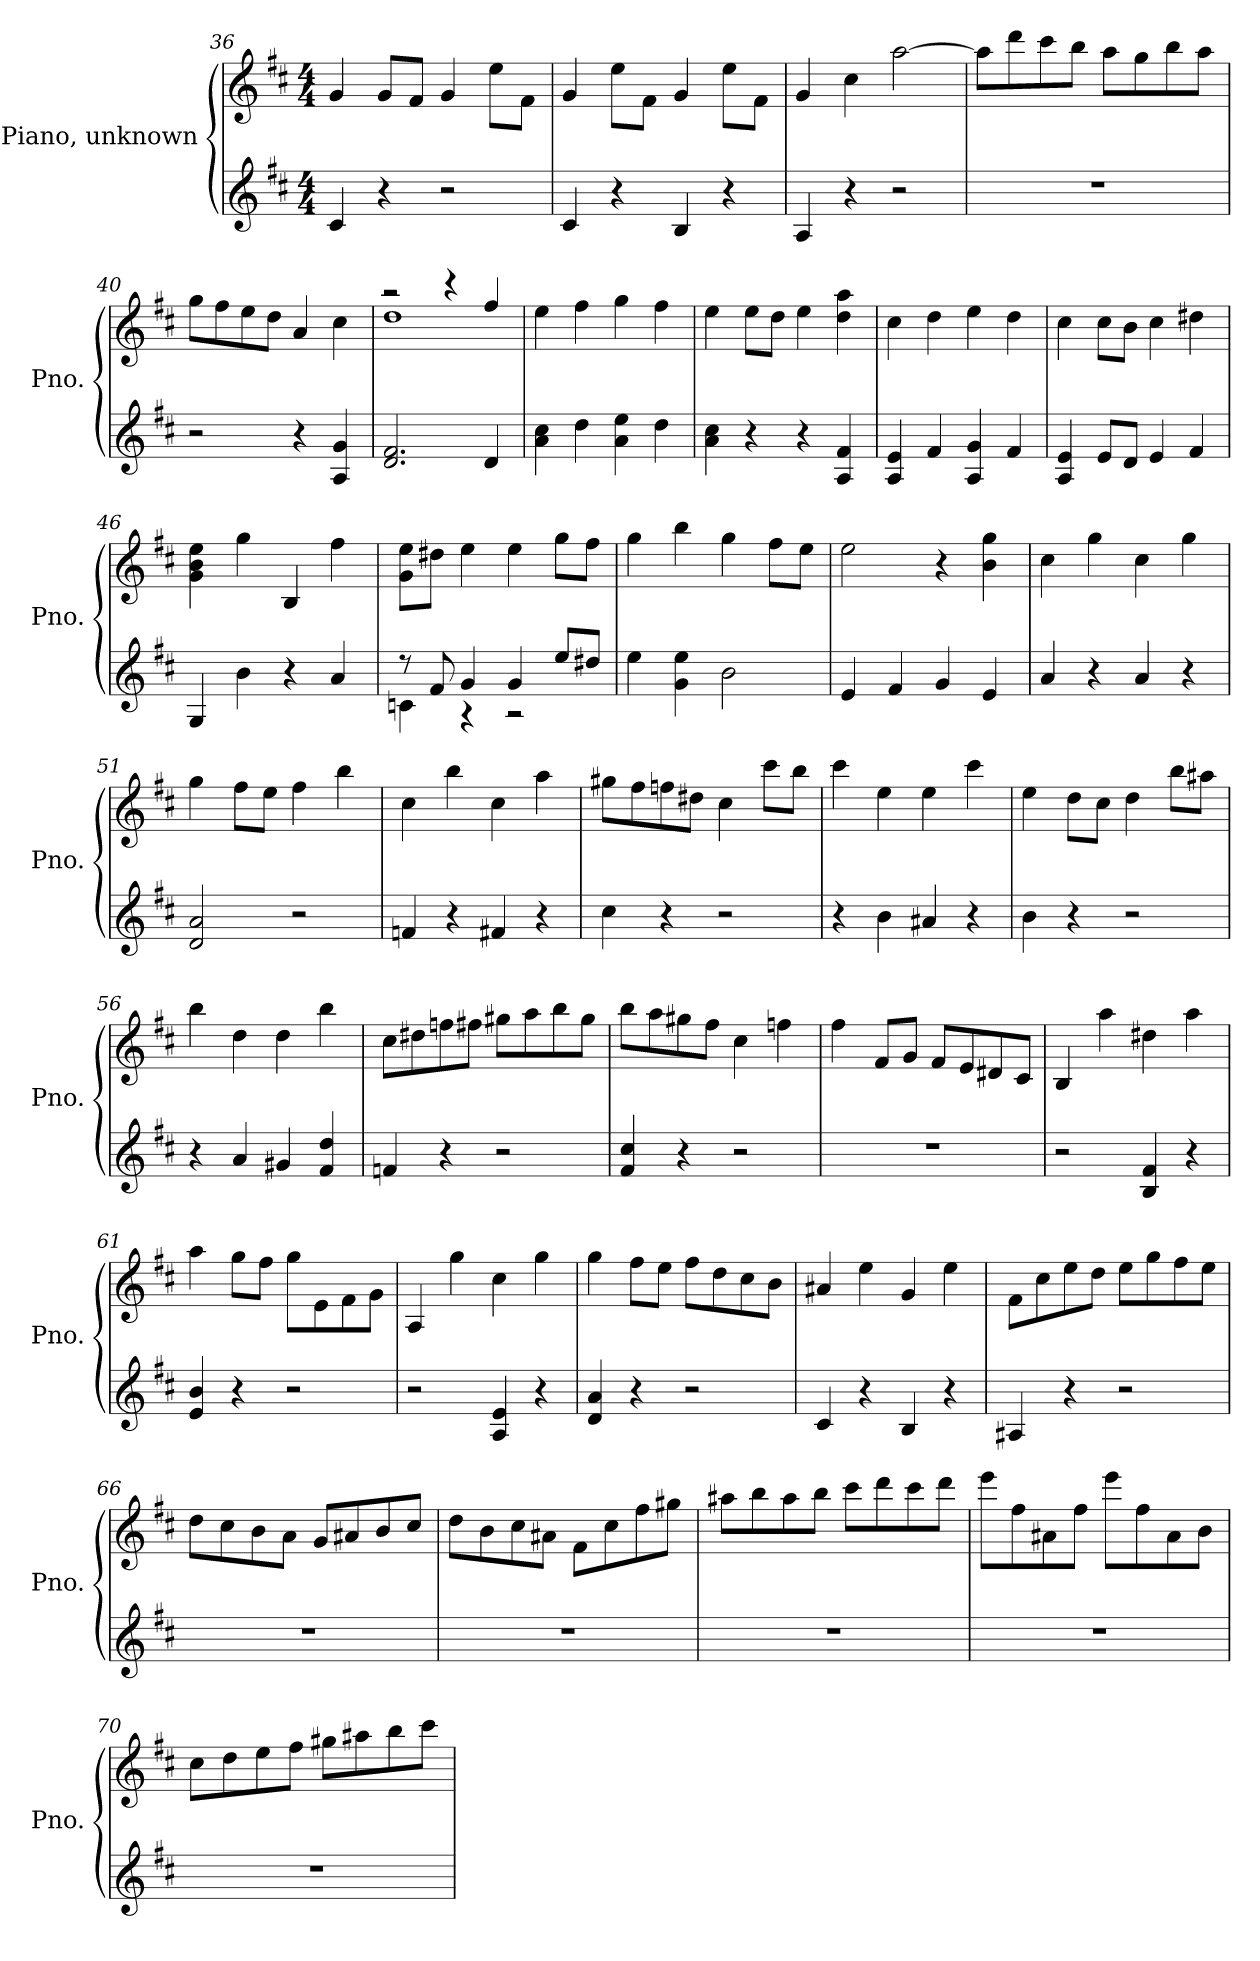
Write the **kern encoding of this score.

**kern	**kern
*part1	*part1
*staff2	*staff1
*I"Piano, unknown	*
*I'Pno.	*
*clefG2	*clefG2
*k[f#c#]	*k[f#c#]
*M4/4	*M4/4
=36	=36
4c#/	4g/
4r	8g/L
.	8f#/J
2r	4g/
.	8ee\L
.	8f#\J
=37	=37
4c#/	4g/
4r	8ee\L
.	8f#\J
4B/	4g/
4r	8ee\L
.	8f#\J
=38	=38
4A/	4g/
4r	4cc#\
2r	[2aa\
=39	=39
1r	8aa\L]
.	8ddd\
.	8ccc#\
.	8bb\J
.	8aa\L
.	8gg\
.	8bb\
.	8aa\J
=40	=40
2r	8gg\L
.	8ff#\
.	8ee\
.	8dd\J
4r	4a/
4A/ 4g/	4cc#\
!!LO:PB:g=z
=41	=41
*	*^
2.d/ 2.f#/	2r	1dd
.	4r	.
4d/	4ff#/	.
*	*v	*v
=42	=42
4a\ 4cc#\	4ee\
4dd\	4ff#\
4a\ 4ee\	4gg\
4dd\	4ff#\
=43	=43
4a\ 4cc#\	4ee\
4r	8ee\L
.	8dd\J
4r	4ee\
4A/ 4f#/	4dd\ 4aa\
=44	=44
4A/ 4e/	4cc#\
4f#/	4dd\
4A/ 4g/	4ee\
4f#/	4dd\
=45	=45
4A/ 4e/	4cc#\
8e/L	8cc#\L
8d/J	8b\J
4e/	4cc#\
4f#/	4dd#X\
=46	=46
4G/	4g\ 4b\ 4ee\
4b\	4gg\
4r	4B/
4a/	4ff#\
=47	=47
*^	*
8r	4cn\	8g\ 8ee\L
8f#/	.	8dd#X\J
4g/	4r	4ee\
4g/	2r	4ee\
8ee/L	.	8gg\L
8dd#X/J	.	8ff#\J
*v	*v	*
!!LO:LB:g=z
=48	=48
4ee\	4gg\
4g\ 4ee\	4bb\
2b\	4gg\
.	8ff#\L
.	8ee\J
=49	=49
4e/	2ee\
4f#/	.
4g/	4r
4e/	4b\ 4gg\
=50	=50
4a/	4cc#\
4r	4gg\
4a/	4cc#\
4r	4gg\
=51	=51
2d/ 2a/	4gg\
.	8ff#\L
.	8ee\J
2r	4ff#\
.	4bb\
=52	=52
4fn/	4cc#\
4r	4bb\
4f#X/	4cc#\
4r	4aa\
=53	=53
4cc#\	8gg#X\L
.	8ff#\
4r	8ffn\
.	8dd#X\J
2r	4cc#\
.	8ccc#\L
.	8bb\J
=54	=54
4r	4ccc#\
4b\	4ee\
4a#X/	4ee\
4r	4ccc#\
!!LO:LB:g=z
=55	=55
4b\	4ee\
4r	8dd\L
.	8cc#\J
2r	4dd\
.	8bb\L
.	8aa#X\J
=56	=56
4r	4bb\
4a/	4dd\
4g#X/	4dd\
4f#/ 4dd/	4bb\
=57	=57
4fn/	8cc#\L
.	8dd#X\
4r	8ffn\
.	8ff#X\J
2r	8gg#X\L
.	8aa\
.	8bb\
.	8gg#\J
=58	=58
4f#/ 4cc#/	8bb\L
.	8aa\
4r	8gg#X\
.	8ff#\J
2r	4cc#\
.	4ffn\
=59	=59
1r	4ff#\
.	8f#/L
.	8g/J
.	8f#/L
.	8e/
.	8d#X/
.	8c#/J
!!LO:LB:g=z
=60	=60
2r	4B/
.	4aa\
4B/ 4f#/	4dd#X\
4r	4aa\
=61	=61
4e/ 4b/	4aa\
4r	8gg\L
.	8ff#\J
2r	8gg\L
.	8e\
.	8f#\
.	8g\J
=62	=62
2r	4A/
.	4gg\
4A/ 4e/	4cc#\
4r	4gg\
=63	=63
4d/ 4a/	4gg\
4r	8ff#\L
.	8ee\J
2r	8ff#\L
.	8dd\
.	8cc#\
.	8b\J
=64	=64
4c#/	4a#X/
4r	4ee\
4B/	4g/
4r	4ee\
=65	=65
4A#X/	8f#\L
.	8cc#\
4r	8ee\
.	8dd\J
2r	8ee\L
.	8gg\
.	8ff#\
.	8ee\J
!!LO:LB:g=z
=66	=66
1r	8dd\L
.	8cc#\
.	8b\
.	8a\J
.	8g/L
.	8a#X/
.	8b/
.	8cc#/J
=67	=67
1r	8dd\L
.	8b\
.	8cc#\
.	8a#X\J
.	8f#\L
.	8cc#\
.	8ff#\
.	8gg#X\J
=68	=68
1r	8aa#X\L
.	8bb\
.	8aa#\
.	8bb\J
.	8ccc#\L
.	8ddd\
.	8ccc#\
.	8ddd\J
=69	=69
1r	8eee\L
.	8ff#\
.	8a#X\
.	8ff#\J
.	8eee\L
.	8ff#\
.	8a#\
.	8b\J
!!LO:LB:g=z
=70	=70
1r	8cc#\L
.	8dd\
.	8ee\
.	8ff#\J
.	8gg#X\L
.	8aa#X\
.	8bb\
.	8ccc#\J
=	=
*-	*-
